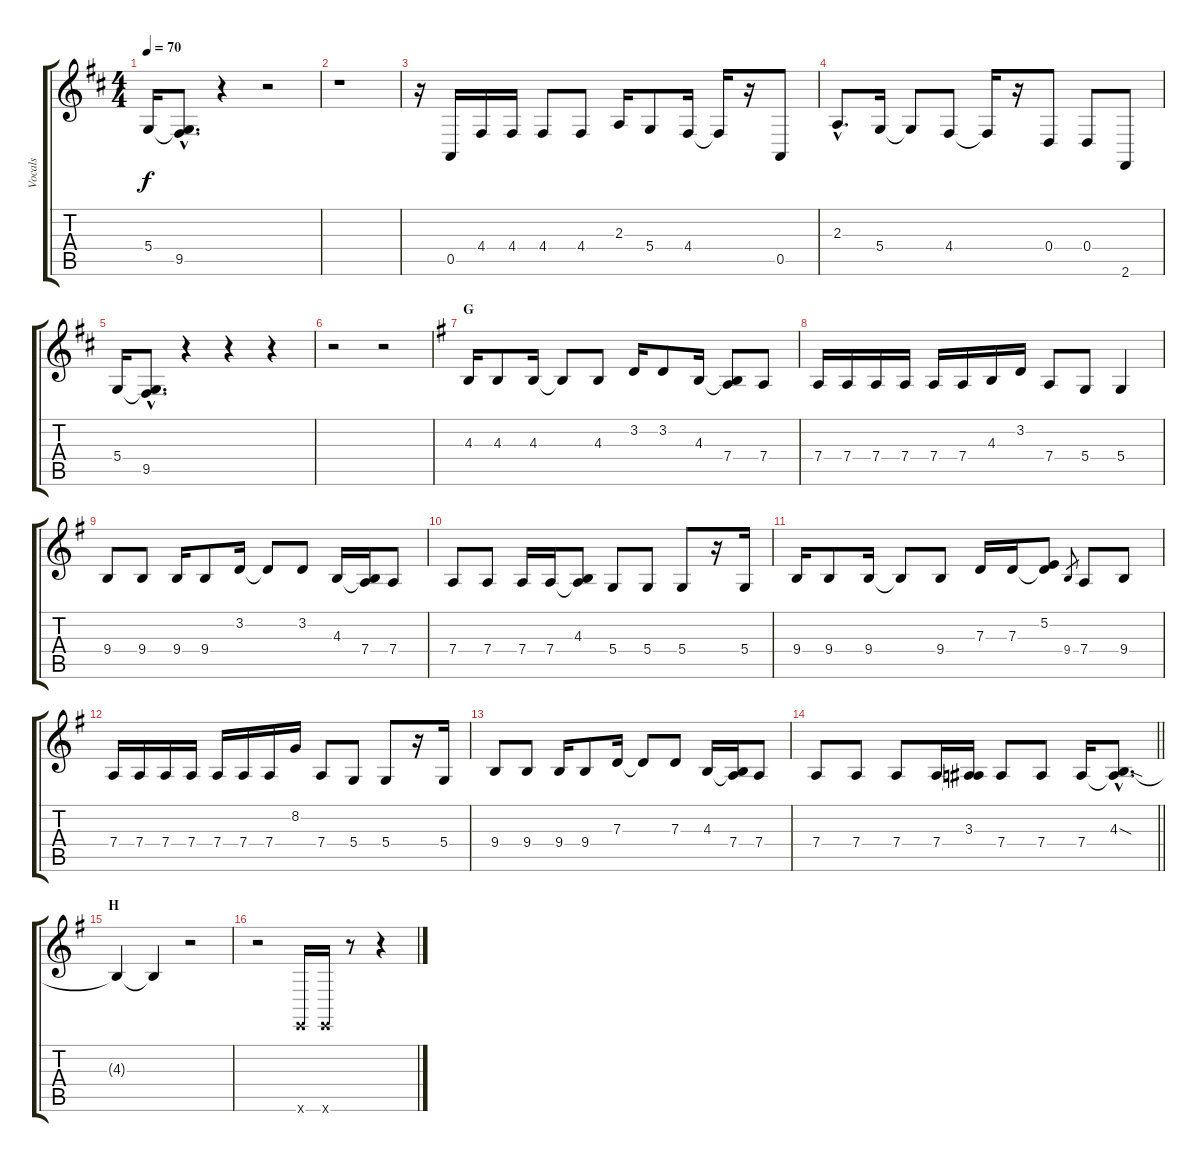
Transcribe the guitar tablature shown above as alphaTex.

\track ("Vocals" "Vocals") {instrument accordion}
\staff {score tabs}
\tuning (E4 B3 G3 D3 A2 E2) {hide}
\ts (4 4)
\tempo 70
\clef g2
\ks d
5.4.16{dy f} (5.4{hac t} 9.5{hac}).8{d} r.4 r.2 |
r.1 |
r.16 0.5.16 4.4.16 4.4.16 4.4.8 4.4.8 2.3.16 5.4.8 4.4.16 4.4{t}.16 r.16 0.5.8 |
2.3{hac}.8{d} 5.4.16 5.4{t}.8 4.4.8 4.4{t}.16 r.16 0.4.8 0.4.8 2.6.8 |
5.4.16 (5.4{hac t} 9.5{hac}).8{d} r.4 r.4 r.4 |
r.2 r.2 |
\section ("" "G")
\ks g
4.3.16 4.3.8 4.3.16 4.3{t}.8 4.3.8 3.2.16 3.2.8 4.3.16 (4.3{t} 7.4).8 7.4.8 |
7.4.16 7.4.16 7.4.16 7.4.16 7.4.16 7.4.16 4.3.16 3.2.16 7.4.8 5.4.8 5.4.4 |
9.4.8 9.4.8 9.4.16 9.4.8 3.2.16 3.2{t}.8 3.2.8 4.3.16 (4.3{t} 7.4).16 7.4.8 |
7.4.8 7.4.8 7.4.16 7.4.16 (4.3 7.4{t}).8 5.4.8 5.4.8 5.4.8 r.16 5.4.16 |
9.4.16 9.4.8 9.4.16 9.4{t}.8 9.4.8 7.3.16 7.3.16 (5.2 7.3{t}).8 9.4.8{gr} 7.4.8 9.4.8 |
7.4.16 7.4.16 7.4.16 7.4.16 7.4.16 7.4.16 7.4.16 8.2.16 7.4.8 5.4.8 5.4.8 r.16 5.4.16 |
9.4.8 9.4.8 9.4.16 9.4.8 7.3.16 7.3{t}.8 7.3.8 4.3.16 (4.3{t} 7.4).16 7.4.8 |
\barLineRight lightlight
7.4.8 7.4.8 7.4.8 7.4.16 (3.3 7.4{t}).16 7.4.8 7.4.8 7.4.16 (4.3{sod hac} 7.4{hac t}).8{d} |
\section ("" "H")
4.3{t}.4 4.3{t}.4 r.2 |
r.2 0.6{x}.16 0.6{x}.16 r.8 r.4
